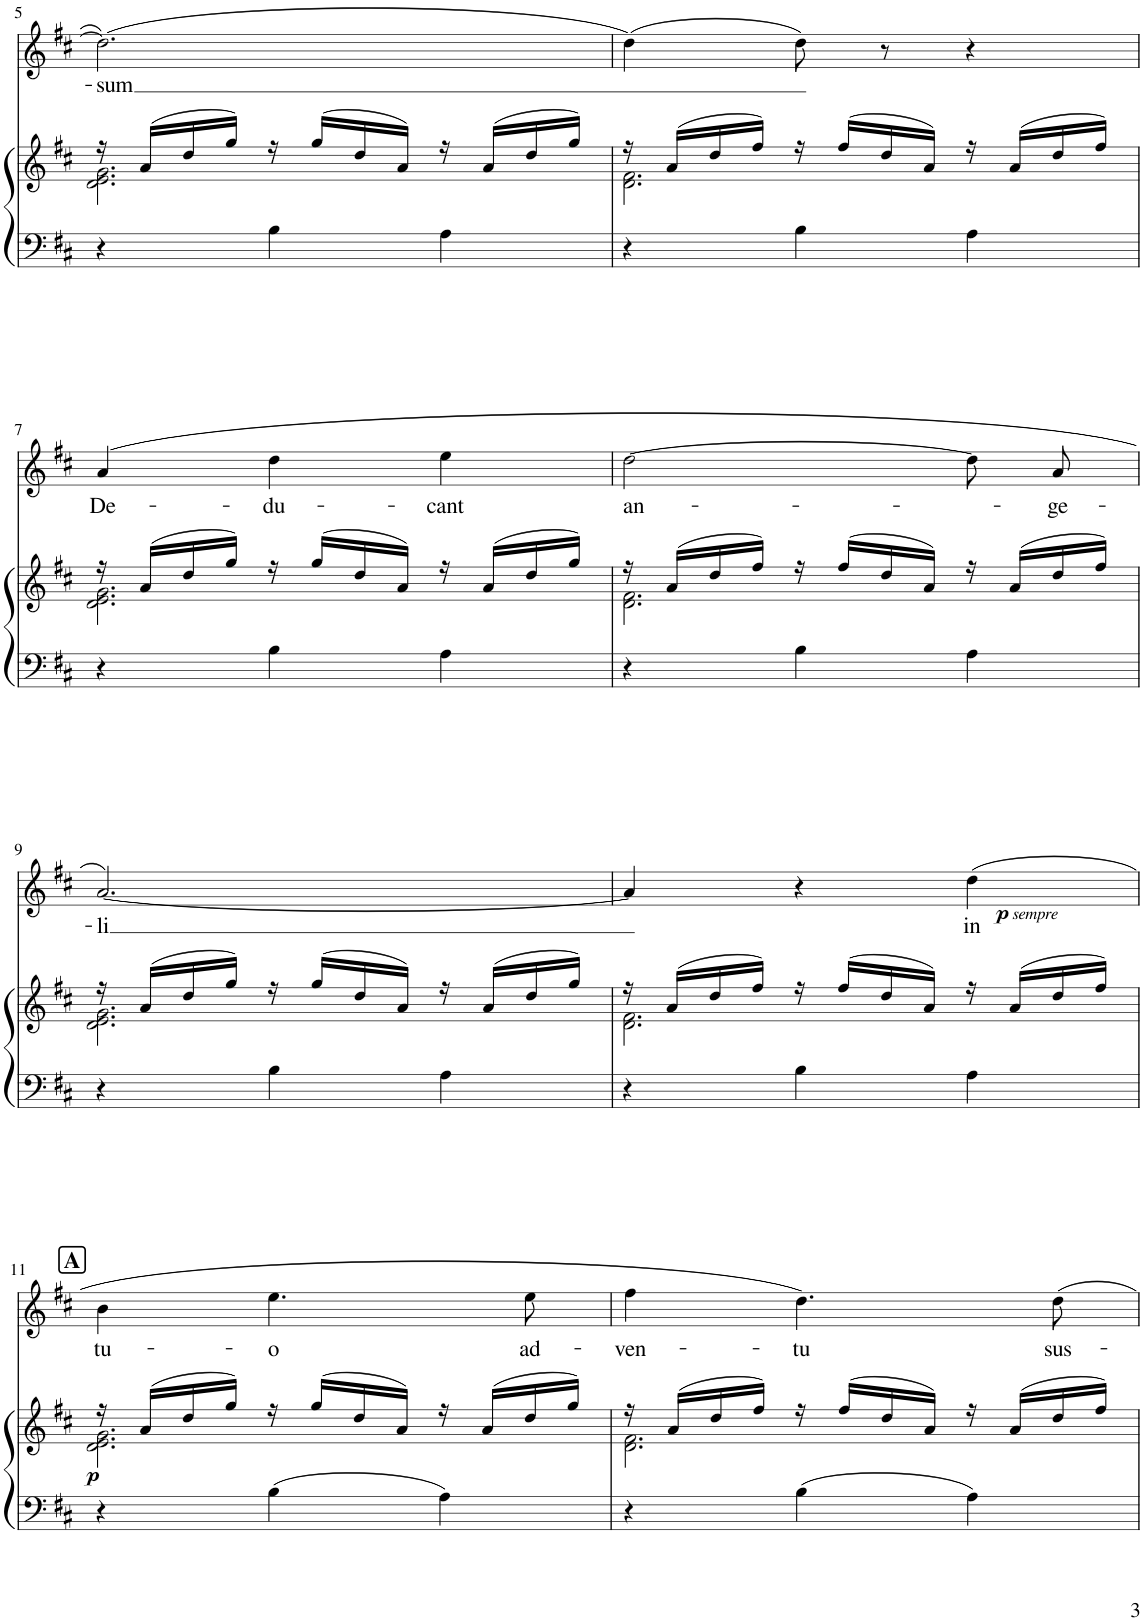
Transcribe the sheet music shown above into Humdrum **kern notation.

**kern	**kern	**dynam	**kern	**text	**dynam
*part2	*part2	*part2	*part1	*part1	*part1
*staff3	*staff2	*staff2/3	*staff1	*staff1	*staff1
*I"PIANO	*	*	*I"SOPRANOS	*	*
*I'Pno	*	*	*	*	*
!!LO:PB:g=z
*clefF4	*clefG2	*	*clefG2	*	*
*k[f#c#]	*k[f#c#]	*	*k[f#c#]	*	*
*M3/4	*M3/4	*	*M3/4	*	*
=5	=5	=5	=5	=5	=5
*	*^	*	*	*	*
!	!	!	!	!	!LO:LY:b	!
4r	16r	2.d\ 2.e\ 2.g\	.	(2.dd\]	-sum	.
.	(16a/LL	.	.	.	.	.
.	16dd/	.	.	.	.	.
.	16gg/JJ)	.	.	.	.	.
4B\	16r	.	.	.	.	.
.	(16gg/LL	.	.	.	.	.
.	16dd/	.	.	.	.	.
.	16a/JJ)	.	.	.	.	.
4A\	16r	.	.	.	.	.
.	(16a/LL	.	.	.	.	.
.	16dd/	.	.	.	.	.
.	16gg/JJ)	.	.	.	.	.
=6	=6	=6	=6	=6	=6	=6
4r	16r	2.d\ 2.f#\	.	(4dd\)	.	.
.	(16a/LL	.	.	.	.	.
.	16dd/	.	.	.	.	.
.	16ff#/JJ)	.	.	.	.	.
4B\	16r	.	.	8dd\)	.	.
.	(16ff#/LL	.	.	.	.	.
.	16dd/	.	.	8r	.	.
.	16a/JJ)	.	.	.	.	.
4A\	16r	.	.	4r	.	.
.	(16a/LL	.	.	.	.	.
.	16dd/	.	.	.	.	.
.	16ff#/JJ)	.	.	.	.	.
!!LO:LB:g=z
=7	=7	=7	=7	=7	=7	=7
!	!	!	!	!	!LO:LY:b	!
4r	16r	2.d\ 2.e\ 2.g\	.	(4a/	De-	.
.	(16a/LL	.	.	.	.	.
.	16dd/	.	.	.	.	.
.	16gg/JJ)	.	.	.	.	.
!	!	!	!	!	!LO:LY:b	!
4B\	16r	.	.	4dd\	-du-	.
.	(16gg/LL	.	.	.	.	.
.	16dd/	.	.	.	.	.
.	16a/JJ)	.	.	.	.	.
!	!	!	!	!	!LO:LY:b	!
4A\	16r	.	.	4ee\	-cant	.
.	(16a/LL	.	.	.	.	.
.	16dd/	.	.	.	.	.
.	16gg/JJ)	.	.	.	.	.
=8	=8	=8	=8	=8	=8	=8
!	!	!	!	!	!LO:LY:b	!
4r	16r	2.d\ 2.f#\	.	[2dd\	an-	.
.	(16a/LL	.	.	.	.	.
.	16dd/	.	.	.	.	.
.	16ff#/JJ)	.	.	.	.	.
4B\	16r	.	.	.	.	.
.	(16ff#/LL	.	.	.	.	.
.	16dd/	.	.	.	.	.
.	16a/JJ)	.	.	.	.	.
4A\	16r	.	.	8dd\L]	.	.
.	(16a/LL	.	.	.	.	.
!	!	!	!	!	!LO:LY:b	!
.	16dd/	.	.	8a\J	-ge-	.
.	16ff#/JJ)	.	.	.	.	.
!!LO:LB:g=z
=9	=9	=9	=9	=9	=9	=9
!	!	!	!	!	!LO:LY:b	!
4r	16r	2.d\ 2.e\ 2.g\	.	[2.a/)	-li	.
.	(16a/LL	.	.	.	.	.
.	16dd/	.	.	.	.	.
.	16gg/JJ)	.	.	.	.	.
4B\	16r	.	.	.	.	.
.	(16gg/LL	.	.	.	.	.
.	16dd/	.	.	.	.	.
.	16a/JJ)	.	.	.	.	.
4A\	16r	.	.	.	.	.
.	(16a/LL	.	.	.	.	.
.	16dd/	.	.	.	.	.
.	16gg/JJ)	.	.	.	.	.
=10	=10	=10	=10	=10	=10	=10
4r	16r	2.d\ 2.f#\	.	4a/]	.	.
.	(16a/LL	.	.	.	.	.
.	16dd/	.	.	.	.	.
.	16ff#/JJ)	.	.	.	.	.
4B\	16r	.	.	4r	.	.
.	(16ff#/LL	.	.	.	.	.
.	16dd/	.	.	.	.	.
.	16a/JJ)	.	.	.	.	.
!	!	!	!	!	!LO:LY:b	!LO:DY:b
!	!	!	!	!	!	!LO:DY:n=1:b
4A\	16r	.	.	(4dd\	in	p other-dynamics
.	(16a/LL	.	.	.	.	.
.	16dd/	.	.	.	.	.
.	16ff#/JJ)	.	.	.	.	.
!!LO:LB:g=z
!!LO:REH:place=s1:a:B:cj:fs=14:t=A
=11	=11	=11	=11	=11	=11	=11
!	!	!	!LO:DY:b	!	!LO:LY:b	!
4r	16r	2.d\ 2.e\ 2.g\	p	4b\	tu-	.
.	(16a/LL	.	.	.	.	.
.	16dd/	.	.	.	.	.
.	16gg/JJ)	.	.	.	.	.
!	!	!	!	!	!LO:LY:b	!
4B\	16r	.	.	4.ee\	-o	.
.	(16gg/LL	.	.	.	.	.
.	16dd/	.	.	.	.	.
.	16a/JJ)	.	.	.	.	.
4A\	16r	.	.	.	.	.
.	(16a/LL	.	.	.	.	.
!	!	!	!	!	!LO:LY:b	!
.	16dd/	.	.	8ee\	ad-	.
.	16gg/JJ)	.	.	.	.	.
=12	=12	=12	=12	=12	=12	=12
!	!	!	!	!	!LO:LY:b	!
4r	16r	2.d\ 2.f#\	.	4ff#\	-ven-	.
.	(16a/LL	.	.	.	.	.
.	16dd/	.	.	.	.	.
.	16ff#/JJ)	.	.	.	.	.
!	!	!	!	!	!LO:LY:b	!
4B\	16r	.	.	4.dd\)	-tu	.
.	(16ff#/LL	.	.	.	.	.
.	16dd/	.	.	.	.	.
.	16a/JJ)	.	.	.	.	.
4A\	16r	.	.	.	.	.
.	(16a/LL	.	.	.	.	.
!	!	!	!	!	!LO:LY:b	!
.	16dd/	.	.	8dd\	sus-	.
.	16ff#/JJ)	.	.	.	.	.
*	*v	*v	*	*	*	*
=	=	=	=	=	=
*-	*-	*-	*-	*-	*-
